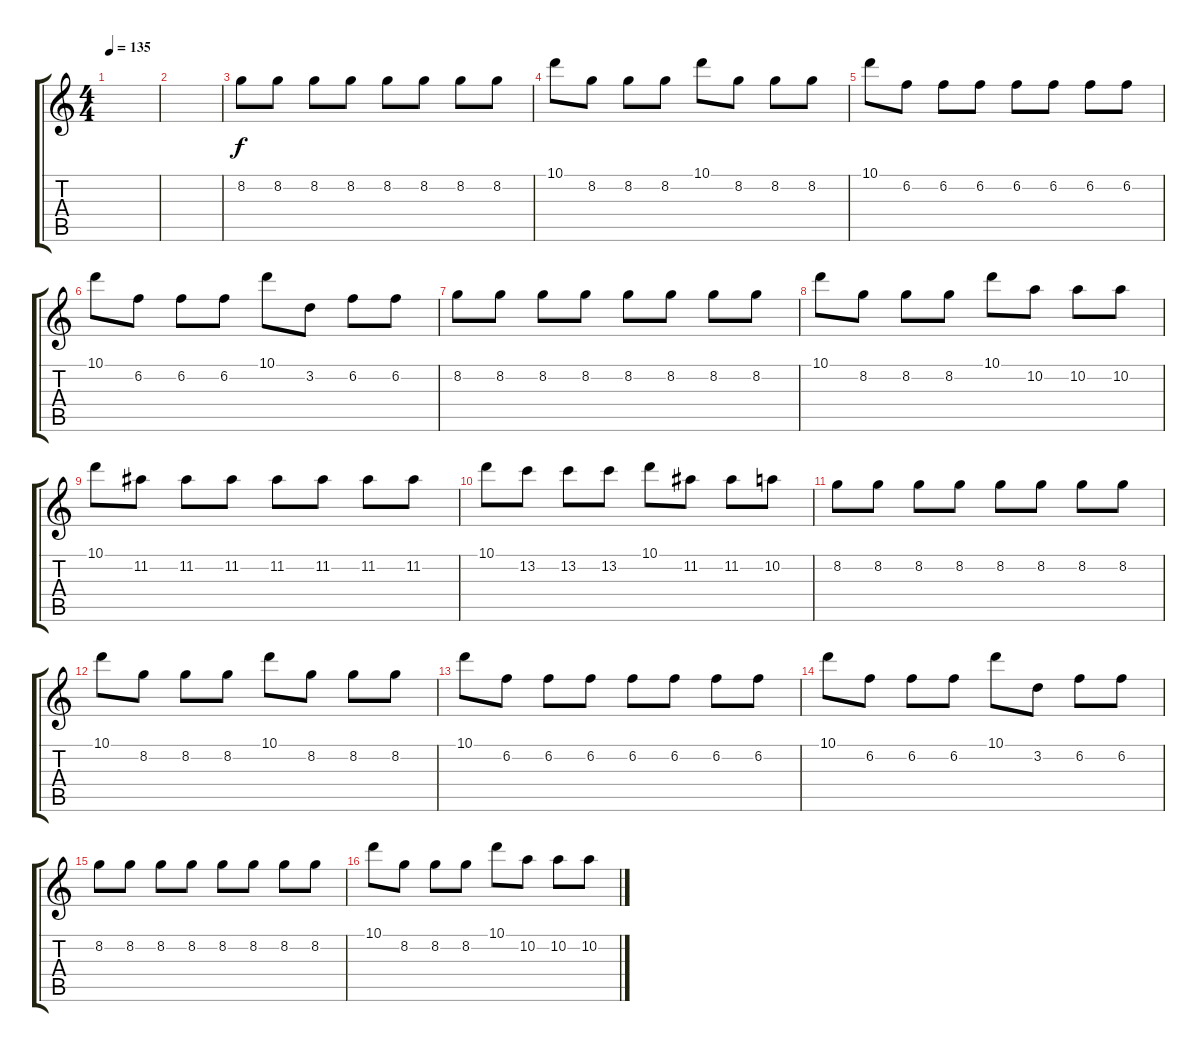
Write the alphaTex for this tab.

\track (" " " ") {instrument distortionguitar}
\staff {score tabs}
\tuning (E4 B3 G3 D3 A2 E2) {hide}
\ts (4 4)
\tempo 135
\clef g2
\ks c
|
|
8.2.8 8.2.8 8.2.8 8.2.8 8.2.8 8.2.8 8.2.8 8.2.8 |
10.1.8 8.2.8 8.2.8 8.2.8 10.1.8 8.2.8 8.2.8 8.2.8 |
10.1.8 6.2.8 6.2.8 6.2.8 6.2.8 6.2.8 6.2.8 6.2.8 |
10.1.8 6.2.8 6.2.8 6.2.8 10.1.8 3.2.8 6.2.8 6.2.8 |
8.2.8 8.2.8 8.2.8 8.2.8 8.2.8 8.2.8 8.2.8 8.2.8 |
10.1.8 8.2.8 8.2.8 8.2.8 10.1.8 10.2.8 10.2.8 10.2.8 |
10.1.8 11.2.8 11.2.8 11.2.8 11.2.8 11.2.8 11.2.8 11.2.8 |
10.1.8 13.2.8 13.2.8 13.2.8 10.1.8 11.2.8 11.2.8 10.2.8 |
8.2.8 8.2.8 8.2.8 8.2.8 8.2.8 8.2.8 8.2.8 8.2.8 |
10.1.8 8.2.8 8.2.8 8.2.8 10.1.8 8.2.8 8.2.8 8.2.8 |
10.1.8 6.2.8 6.2.8 6.2.8 6.2.8 6.2.8 6.2.8 6.2.8 |
10.1.8 6.2.8 6.2.8 6.2.8 10.1.8 3.2.8 6.2.8 6.2.8 |
8.2.8 8.2.8 8.2.8 8.2.8 8.2.8 8.2.8 8.2.8 8.2.8 |
10.1.8 8.2.8 8.2.8 8.2.8 10.1.8 10.2.8 10.2.8 10.2.8
